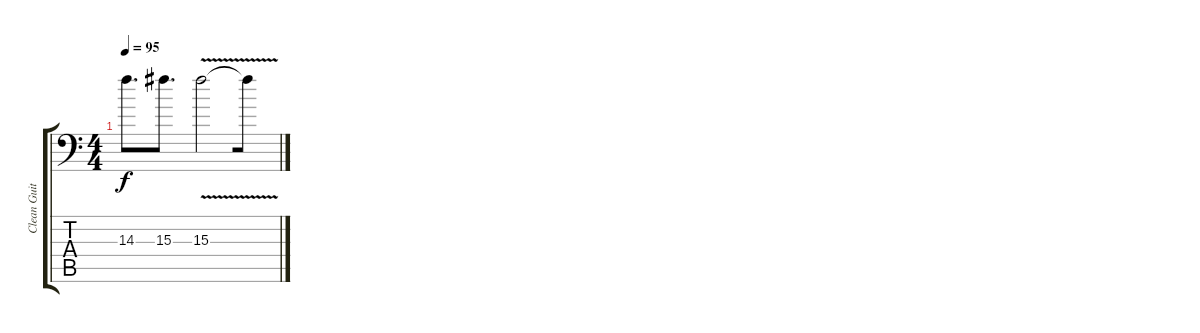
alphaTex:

\track ("Clean Guitar 1" "Clean Guit") {instrument electricguitarjazz bank 255}
\staff {score tabs}
\tuning (C4 G3 Eb3 Bb2 F2 Bb1) {hide}
\ts (4 4)
\tempo 95
\clef f4
\ks c
14.3.8{d dy f beam merge} 15.3.8{d beam merge} 15.3{v}.2{beam merge} 15.3{t}.8
